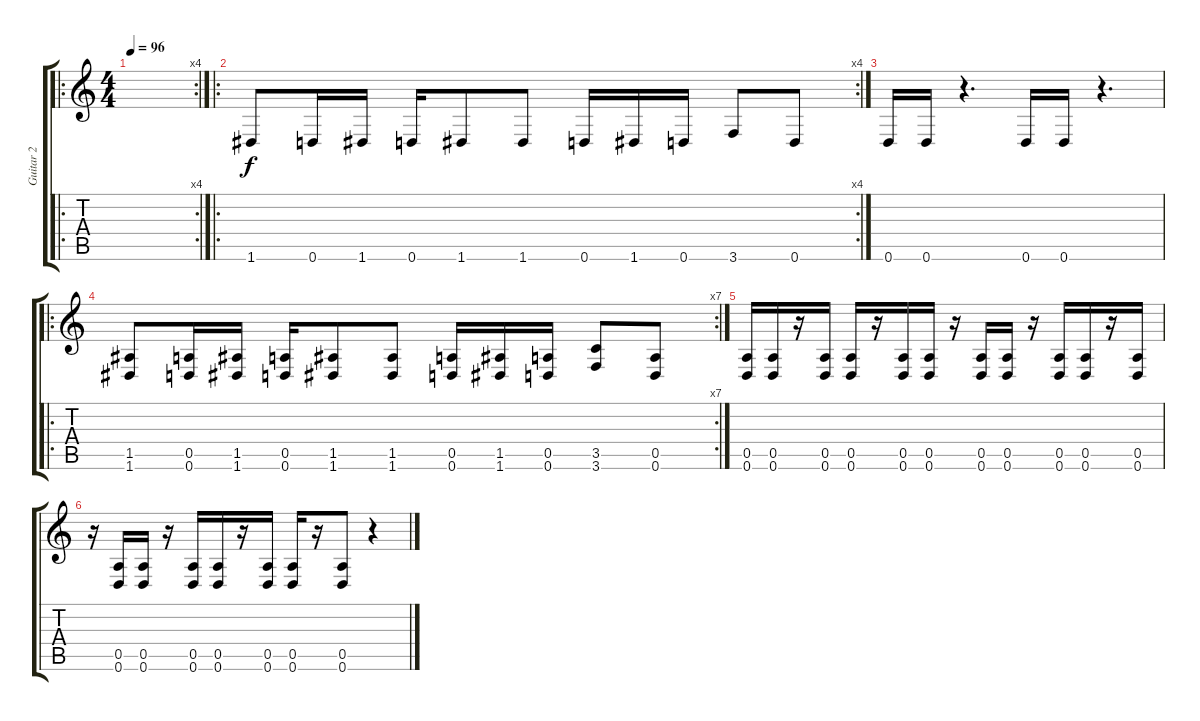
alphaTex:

\track ("Guitar 2" "Guitar 2") {instrument distortionguitar}
\staff {score tabs}
\tuning (E4 B3 G3 D3 A2 D2) {hide}
\ro
\rc 4
\ts (4 4)
\tempo 96
\clef g2
\ks c
|
\ro
\rc 4
1.6.8 0.6.16 1.6.16 0.6.16 1.6.8 1.6.8 0.6.16 1.6.16 0.6.16 3.6.8 0.6.8 |
0.6.16 0.6.16 r.4{d} 0.6.16 0.6.16 r.4{d} |
\ro
\rc 7
(1.5 1.6).8 (0.5 0.6).16 (1.5 1.6).16 (0.5 0.6).16 (1.5 1.6).8 (1.5 1.6).8 (0.5 0.6).16 (1.5 1.6).16 (0.5 0.6).16 (3.5 3.6).8 (0.5 0.6).8 |
(0.5 0.6).16 (0.5 0.6).16 r.16 (0.5 0.6).16 (0.5 0.6).16 r.16 (0.5 0.6).16 (0.5 0.6).16 r.16 (0.5 0.6).16 (0.5 0.6).16 r.16 (0.5 0.6).16 (0.5 0.6).16 r.16 (0.5 0.6).16 |
r.16 (0.5 0.6).16 (0.5 0.6).16 r.16 (0.5 0.6).16 (0.5 0.6).16 r.16 (0.5 0.6).16 (0.5 0.6).16 r.16 (0.5 0.6).8 r.4
